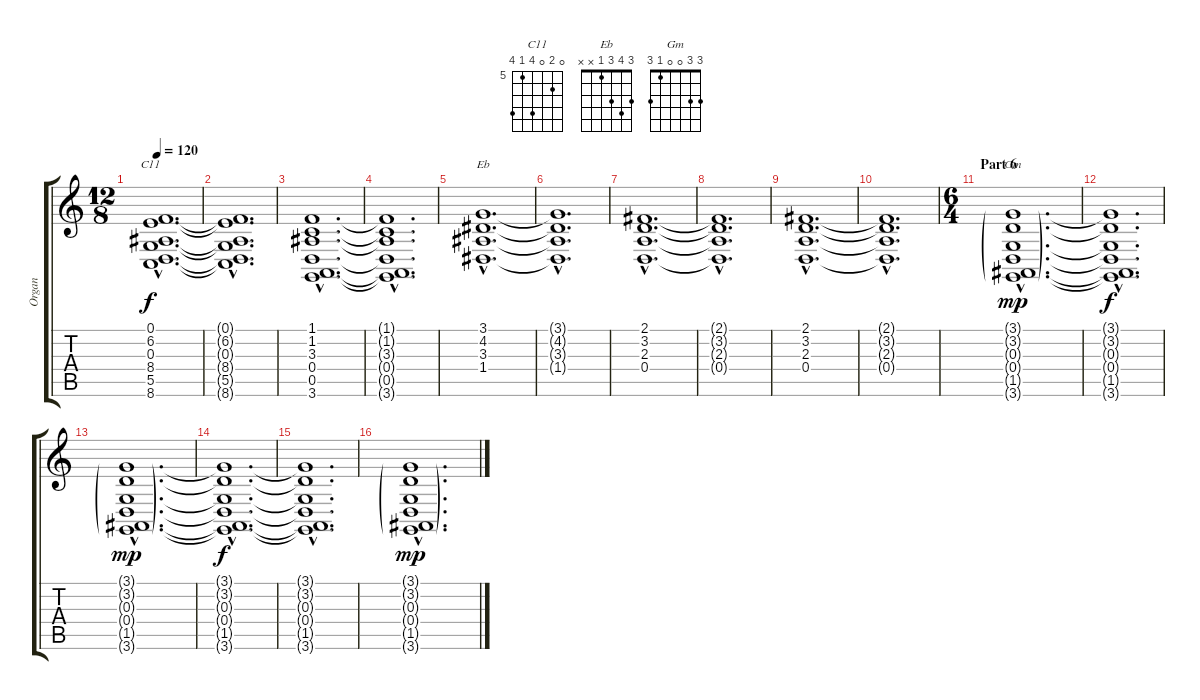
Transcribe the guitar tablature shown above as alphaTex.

\track ("Organ" "Organ") {instrument drawbarorgan}
\staff {score tabs}
\tuning (E4 B3 G3 D3 A2 E2) {hide}
\chord ("C11" 0 6 0 8 5 8) {firstfret 5}
\chord ("Eb" 3 4 3 1 x x)
\chord ("Gm" 3 3 0 0 1 3)
\ts (12 8)
\tempo 120
\clef g2
\ks c
(0.1{hac} 6.2{hac} 0.3{hac} 8.4{hac} 5.5{hac} 8.6{hac}).1{d ch "C11" dy f} |
(0.1{hac t} 6.2{hac t} 0.3{hac t} 8.4{hac t} 5.5{hac t} 8.6{hac t}).1{d} |
(1.1{hac} 1.2{hac} 3.3{hac} 0.4{hac} 0.5{hac} 3.6{hac}).1{d} |
(1.1{hac t} 1.2{hac t} 3.3{hac t} 0.4{hac t} 0.5{hac t} 3.6{hac t}).1{d} |
(3.1{hac} 4.2{hac} 3.3{hac} 1.4{hac}).1{d ch "Eb"} |
(3.1{hac t} 4.2{hac t} 3.3{hac t} 1.4{hac t}).1{d} |
(2.1{hac} 3.2{hac} 2.3{hac} 0.4).1{d} |
(2.1{hac t} 3.2{hac t} 2.3{hac t} 0.4{hac t}).1{d} |
(2.1{hac} 3.2{hac} 2.3{hac} 0.4{hac}).1{d} |
(2.1{hac t} 3.2{hac t} 2.3{hac t} 0.4{hac t}).1{d} |
\ts (6 4)
\section ("" "Part 6")
(3.1{g hac} 3.2{g hac} 0.3{g hac} 0.4{g} 1.5{g hac} 3.6{g hac}).1{d ch "Gm" dy mp} |
(3.1{hac t} 3.2{hac t} 0.3{hac t} 0.4{t} 1.5{hac t} 3.6{hac t}).1{d dy f} |
(3.1{g hac} 3.2{g hac} 0.3{g hac} 0.4{g} 1.5{g hac} 3.6{g hac}).1{d dy mp} |
(3.1{hac t} 3.2{hac t} 0.3{hac t} 0.4{hac t} 1.5{hac t} 3.6{hac t}).1{d dy f} |
(3.1{hac t} 3.2{hac t} 0.3{hac t} 0.4{hac t} 1.5{hac t} 3.6{hac t}).1{d} |
(3.1{g hac} 3.2{g hac} 0.3{g hac} 0.4{g hac} 1.5{g hac} 3.6{g hac}).1{d dy mp}
